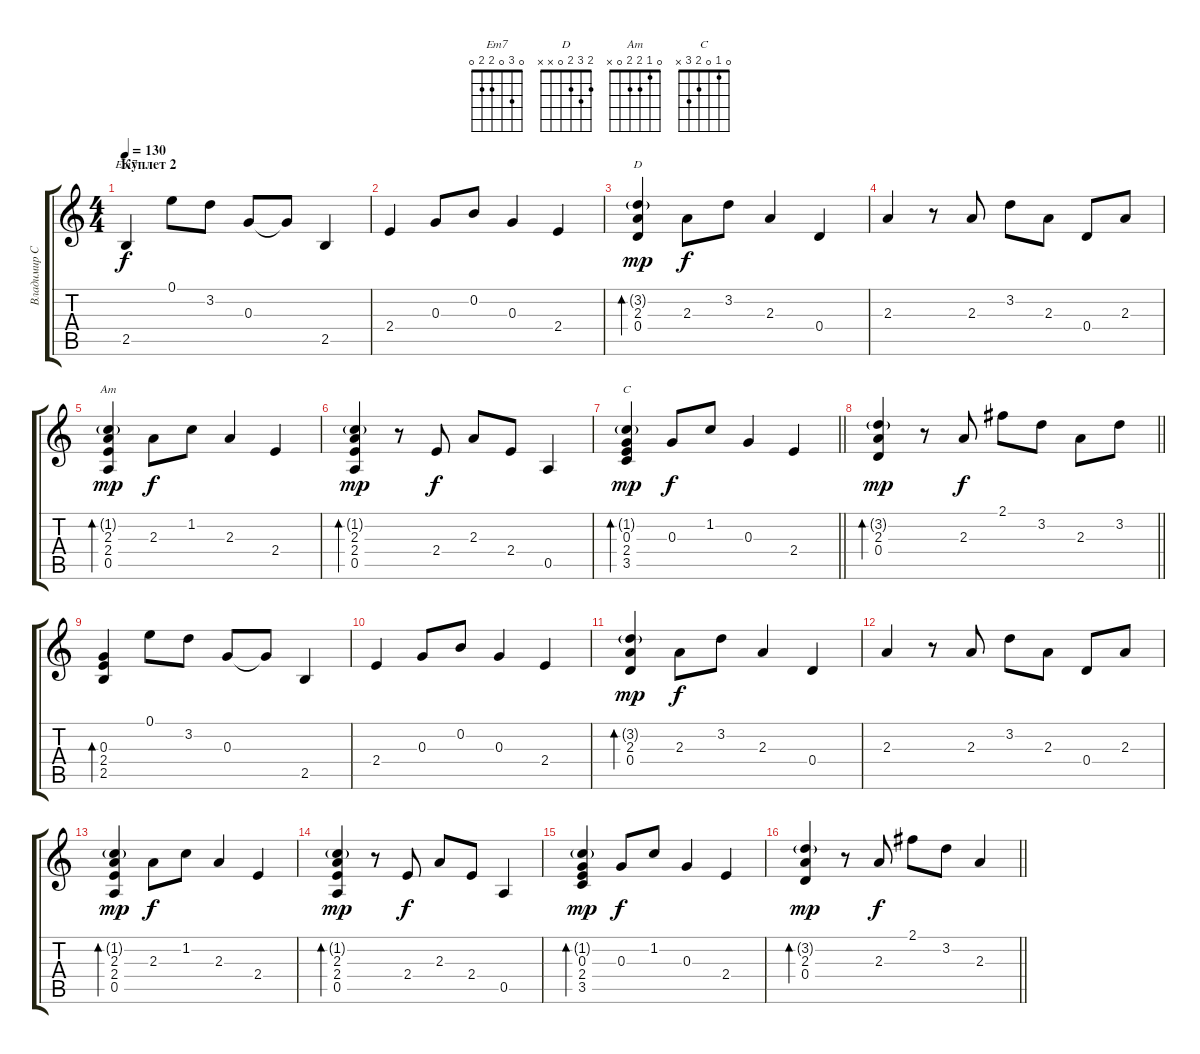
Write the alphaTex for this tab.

\track ("Владимир Стрелов" "Владимир С") {instrument electricguitarclean}
\staff {score tabs}
\tuning (E4 B3 G3 D3 A2 E2) {hide}
\chord ("Em7" 0 3 0 2 2 0)
\chord ("D" 2 3 2 0 x x)
\chord ("Am" 0 1 2 2 0 x)
\chord ("C" 0 1 0 2 3 x)
\ts (4 4)
\section ("" "Куплет 2")
\tempo 130
\clef g2
\ks c
2.5.4{ch "Em7" dy f} 0.1.8 3.2.8 0.3.8 0.3{t}.8 2.5.4 |
2.4.4 0.3.8 0.2.8 0.3.4 2.4.4 |
(3.2{g} 2.3 0.4).4{bd 240 ch "D" dy mp} 2.3.8{dy f} 3.2.8 2.3.4 0.4.4 |
2.3.4 r.8 2.3.8 3.2.8 2.3.8 0.4.8 2.3.8 |
(1.2{g} 2.3 2.4 0.5).4{bd 240 ch "Am" dy mp} 2.3.8{dy f} 1.2.8 2.3.4 2.4.4 |
(1.2{g} 2.3 2.4 0.5).4{bd 240 dy mp} r.8 2.4.8{dy f} 2.3.8 2.4.8 0.5.4 |
\barLineRight lightlight
(1.2{g} 0.3 2.4 3.5).4{bd 240 ch "C" dy mp} 0.3.8{dy f} 1.2.8 0.3.4 2.4.4 |
\barLineRight lightlight
(3.2{g} 2.3 0.4).4{bd 60 dy mp} r.8 2.3.8{dy f} 2.1.8 3.2.8 2.3.8 3.2.8 |
(0.3 2.4 2.5).4{bd 120} 0.1.8 3.2.8 0.3.8 0.3{t}.8 2.5.4 |
2.4.4 0.3.8 0.2.8 0.3.4 2.4.4 |
(3.2{g} 2.3 0.4).4{bd 120 dy mp} 2.3.8{dy f} 3.2.8 2.3.4 0.4.4 |
2.3.4 r.8 2.3.8 3.2.8 2.3.8 0.4.8 2.3.8 |
(1.2{g} 2.3 2.4 0.5).4{bd 120 dy mp} 2.3.8{dy f} 1.2.8 2.3.4 2.4.4 |
(1.2{g} 2.3 2.4 0.5).4{bd 120 dy mp} r.8 2.4.8{dy f} 2.3.8 2.4.8 0.5.4 |
(1.2{g} 0.3 2.4 3.5).4{bd 120 dy mp} 0.3.8{dy f} 1.2.8 0.3.4 2.4.4 |
\barLineRight lightlight
(3.2{g} 2.3 0.4).4{bd 120 dy mp} r.8 2.3.8{dy f} 2.1.8 3.2.8 2.3.4
